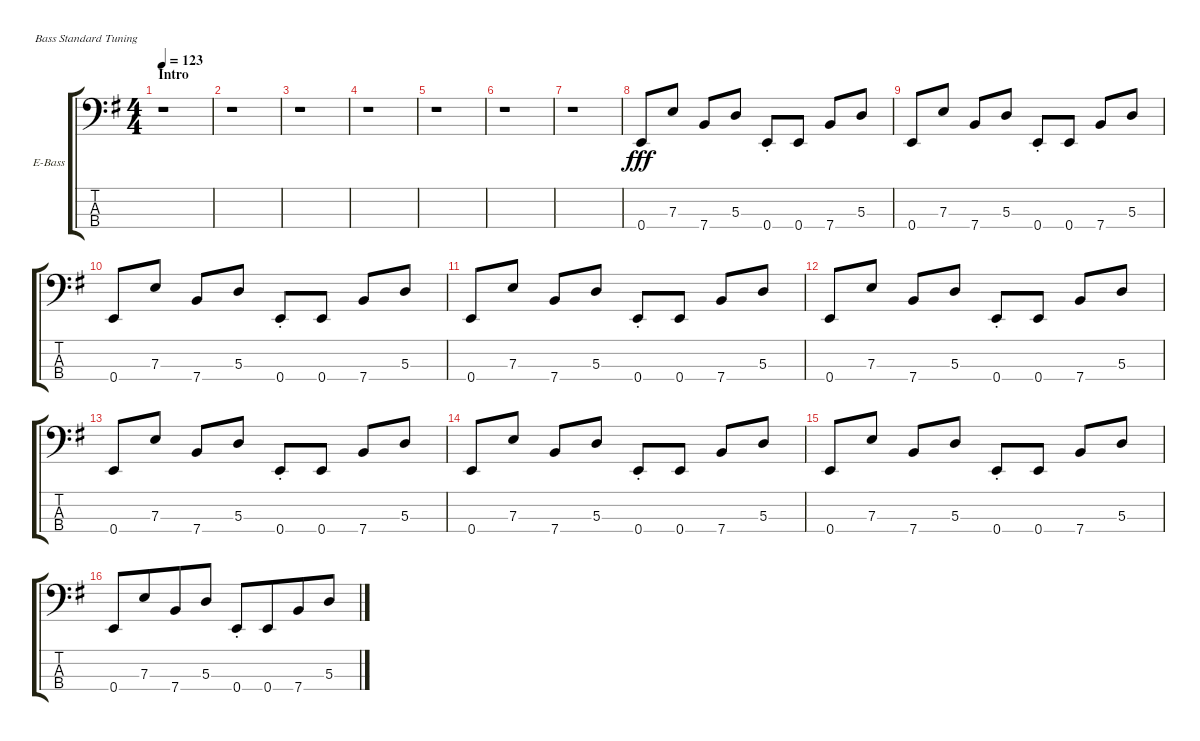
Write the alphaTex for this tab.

\bracketExtendMode groupsimilarinstruments
\firstSystemTrackNameOrientation horizontal
\otherSystemsTrackNameOrientation horizontal
\track ("bass" "E-Bass") {instrument electricbasspick}
\staff {score tabs}
\tuning (G2 D2 A1 E1)
\ts (4 4)
\beaming (8 2 2 2 2)
\section ("" "Intro")
\tempo 123
\clef f4
\ks g
r.1{dy fff instrument electricbasspick} |
r.1 |
r.1 |
r.1 |
r.1 |
r.1 |
r.1 |
0.4.8 7.3.8 7.4.8 5.3.8 0.4{st}.8 0.4.8 7.4.8 5.3.8 |
0.4.8 7.3.8 7.4.8 5.3.8 0.4{st}.8 0.4.8 7.4.8 5.3.8 |
0.4.8 7.3.8 7.4.8 5.3.8 0.4{st}.8 0.4.8 7.4.8 5.3.8 |
0.4.8 7.3.8 7.4.8 5.3.8 0.4{st}.8 0.4.8 7.4.8 5.3.8 |
0.4.8 7.3.8 7.4.8 5.3.8 0.4{st}.8 0.4.8 7.4.8 5.3.8 |
0.4.8 7.3.8 7.4.8 5.3.8 0.4{st}.8 0.4.8 7.4.8 5.3.8 |
0.4.8 7.3.8 7.4.8 5.3.8 0.4{st}.8 0.4.8 7.4.8 5.3.8 |
0.4.8 7.3.8 7.4.8 5.3.8 0.4{st}.8 0.4.8 7.4.8 5.3.8 |
0.4.8 7.3.8{beam merge} 7.4.8 5.3.8 0.4{st}.8 0.4.8{beam merge} 7.4.8 5.3.8
